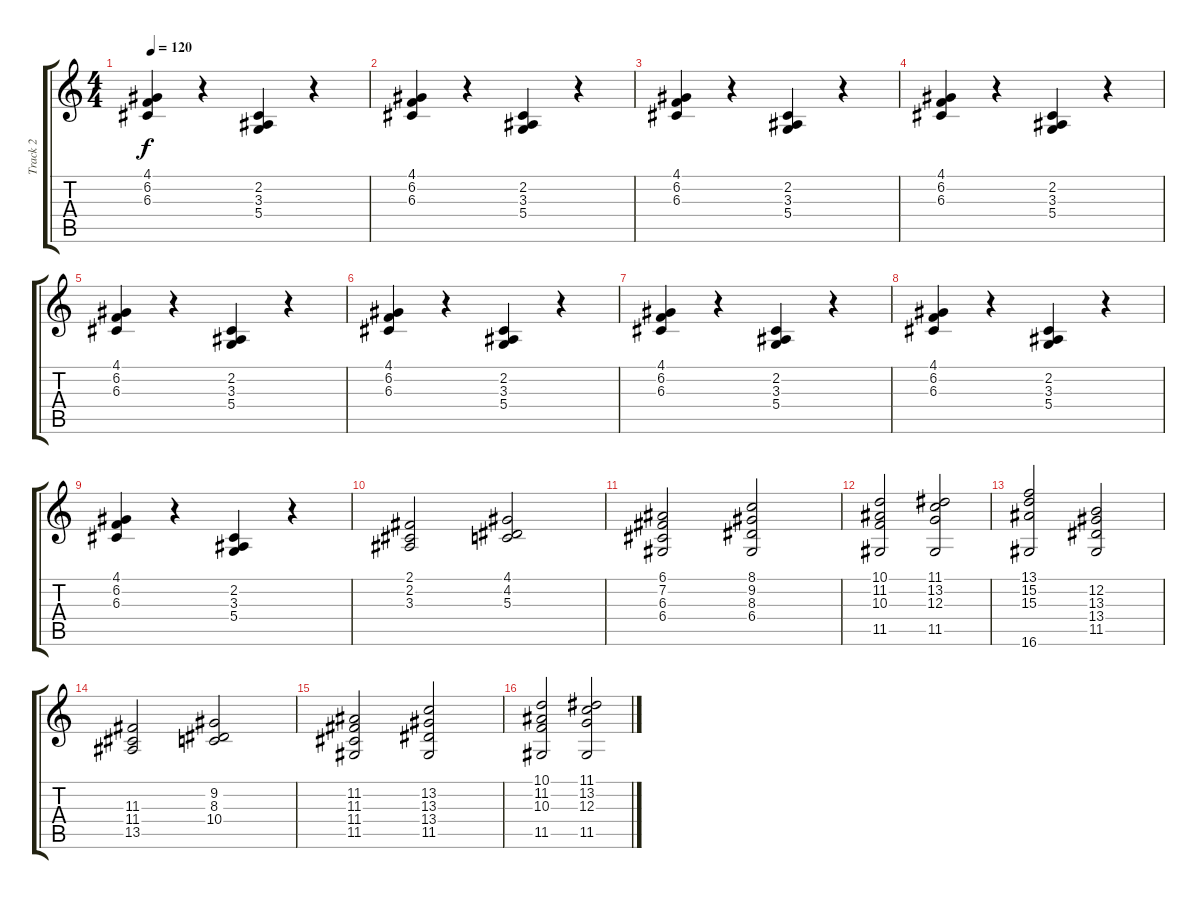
\track ("Track 2" "Track 2") {instrument synthstrings2}
\staff {score tabs}
\tuning (E4 B3 G3 D3 A2 E2) {hide}
\ts (4 4)
\tempo 120
\clef g2
\ks c
(4.1 6.2 6.3).4{dy f} r.4 (2.2 3.3 5.4).4 r.4 |
(4.1 6.2 6.3).4 r.4 (2.2 3.3 5.4).4 r.4 |
(4.1 6.2 6.3).4 r.4 (2.2 3.3 5.4).4 r.4 |
(4.1 6.2 6.3).4 r.4 (2.2 3.3 5.4).4 r.4 |
(4.1 6.2 6.3).4 r.4 (2.2 3.3 5.4).4 r.4 |
(4.1 6.2 6.3).4 r.4 (2.2 3.3 5.4).4 r.4 |
(4.1 6.2 6.3).4 r.4 (2.2 3.3 5.4).4 r.4 |
(4.1 6.2 6.3).4 r.4 (2.2 3.3 5.4).4 r.4 |
(4.1 6.2 6.3).4 r.4 (2.2 3.3 5.4).4 r.4 |
(2.1 2.2 3.3).2 (4.1 4.2 5.3).2 |
(6.1 7.2 6.3 6.4).2 (8.1 9.2 8.3 6.4).2 |
(10.1 11.2 10.3 11.5).2 (11.1 13.2 12.3 11.5).2 |
(13.1 15.2 15.3 16.6).2 (12.2 13.3 13.4 11.5).2 |
(11.3 11.4 13.5).2 (9.2 8.3 10.4).2 |
(11.2 11.3 11.4 11.5).2 (13.2 13.3 13.4 11.5).2 |
(10.1 11.2 10.3 11.5).2 (11.1 13.2 12.3 11.5).2
